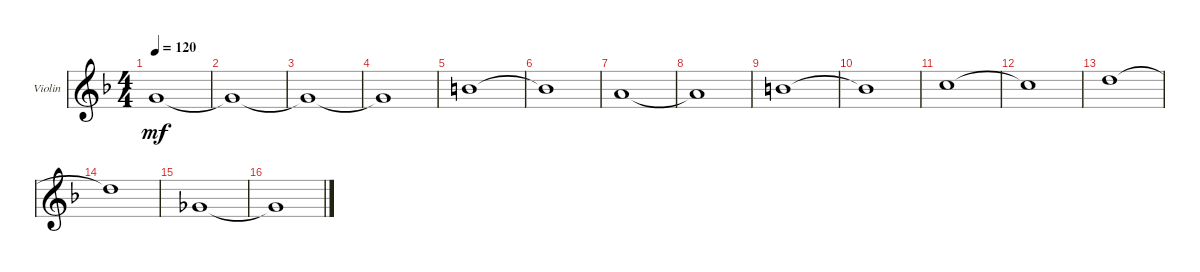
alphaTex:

\defaultSystemsLayout 4
\bracketExtendMode groupsimilarinstruments
\multiBarRest
\firstSystemTrackNameOrientation horizontal
\otherSystemsTrackNameOrientation horizontal
\track ("Violin" "Violin") {multiBarRest instrument violin}
\staff {score}
\tuning (E5 A4 D4 G3)
\ts (4 4)
\tempo 120
\clef g2
\ks dminor
0.4.1{ot 8vb dy mf instrument violin} |
0.4{t}.1{ot 8vb} |
0.4{t}.1{ot 8vb} |
0.4{t}.1{ot 8vb} |
4.4.1{ot 8vb} |
4.4{t}.1{ot 8vb} |
2.4.1{ot 8vb} |
2.4{t}.1{ot 8vb} |
4.4.1{ot 8vb} |
4.4{t}.1{ot 8vb} |
5.4.1{ot 8vb} |
5.4{t}.1{ot 8vb} |
0.3.1{ot 8vb} |
0.3{t}.1{ot 8vb} |
4.3.1 |
4.3{t}.1
